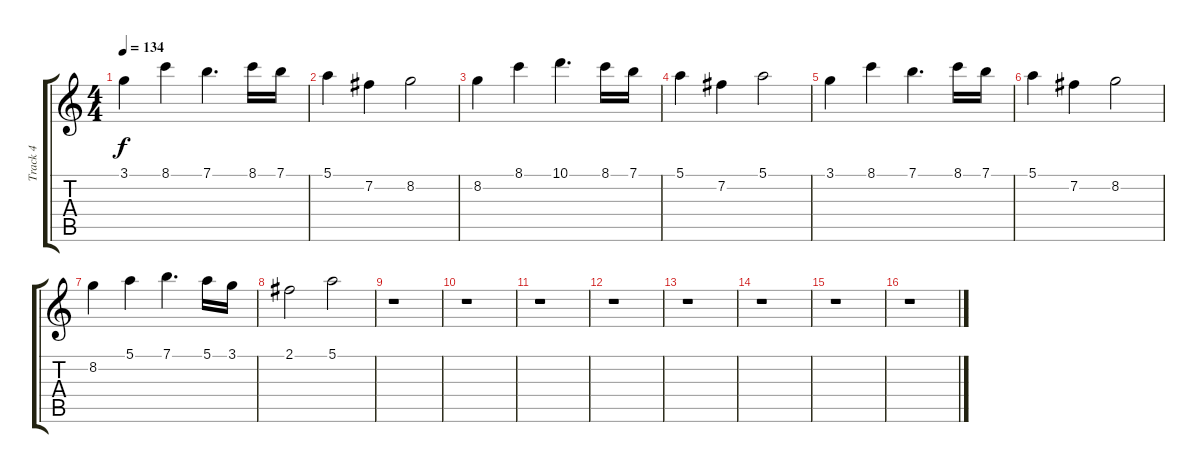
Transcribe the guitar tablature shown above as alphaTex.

\track ("Track 4" "Track 4") {instrument distortionguitar}
\staff {score tabs}
\tuning (E4 B3 G3 D3 A2 E2) {hide}
\ts (4 4)
\tempo 134
\clef g2
\ks c
3.1.4{dy f} 8.1.4 7.1.4{d} 8.1.16 7.1.16 |
5.1.4 7.2.4 8.2.2 |
8.2.4 8.1.4 10.1.4{d} 8.1.16 7.1.16 |
5.1.4 7.2.4 5.1.2 |
3.1.4 8.1.4 7.1.4{d} 8.1.16 7.1.16 |
5.1.4 7.2.4 8.2.2 |
8.2.4 5.1.4 7.1.4{d} 5.1.16 3.1.16 |
2.1.2 5.1.2 |
r.1 |
r.1 |
r.1 |
r.1 |
r.1 |
r.1 |
r.1 |
r.1
